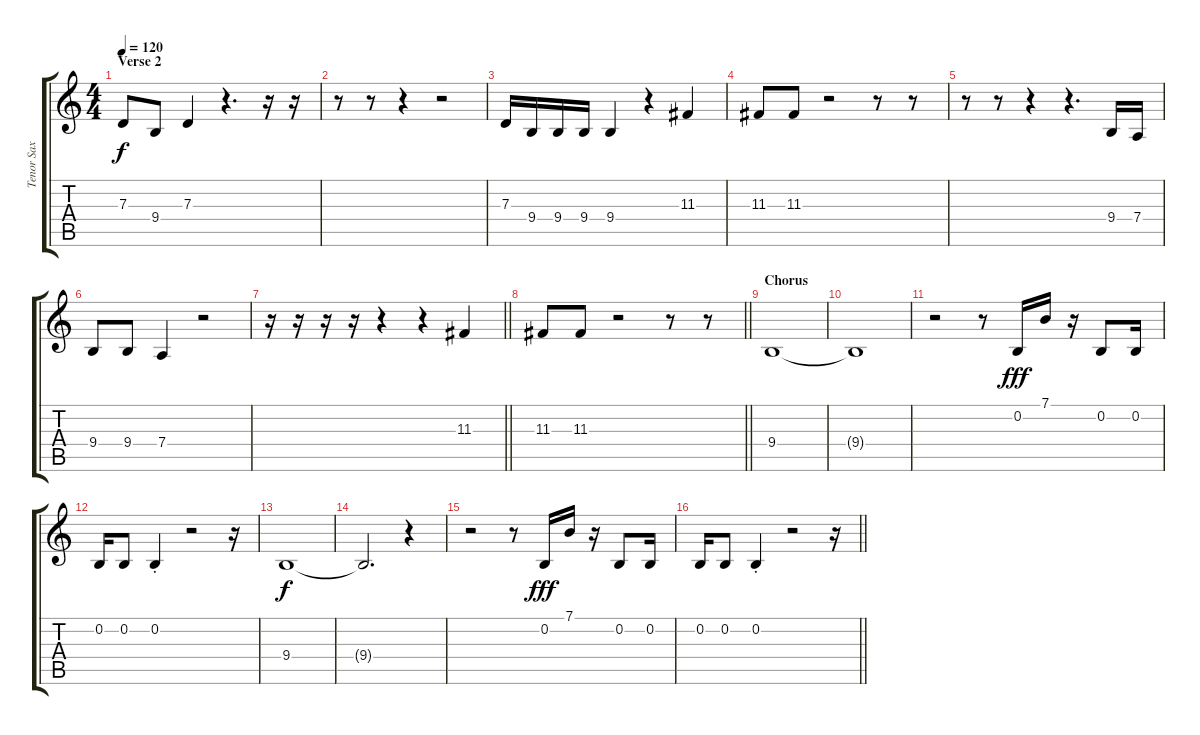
\track ("Tenor Sax" "Tenor Sax") {instrument tenorsax}
\staff {score tabs}
\tuning (E4 B3 G3 D3 A2 E2) {hide}
\ts (4 4)
\section ("" "Verse 2")
\tempo 120
\clef g2
\ks c
7.3.8{dy f} 9.4.8 7.3.4 r.4{d} r.16 r.16 |
r.8 r.8 r.4 r.2 |
7.3.16 9.4.16 9.4.16 9.4.16 9.4.4 r.4 11.3.4 |
11.3.8 11.3.8 r.2 r.8 r.8 |
r.8 r.8 r.4 r.4{d} 9.4.16 7.4.16 |
9.4.8 9.4.8 7.4.4 r.2 |
\barLineRight lightlight
r.16 r.16 r.16 r.16 r.4 r.4 11.3.4 |
\barLineRight lightlight
11.3.8 11.3.8 r.2 r.8 r.8 |
\section ("" "Chorus")
9.4.1 |
9.4{t}.1 |
r.2 r.8 0.2.16{dy fff} 7.1.16 r.16 0.2.8 0.2.16 |
0.2.16 0.2.8 0.2{st}.4 r.2 r.16 |
9.4.1{dy f} |
9.4{t}.2{d} r.4 |
r.2 r.8 0.2.16{dy fff} 7.1.16 r.16 0.2.8 0.2.16 |
\barLineRight lightlight
0.2.16 0.2.8 0.2{st}.4 r.2 r.16
